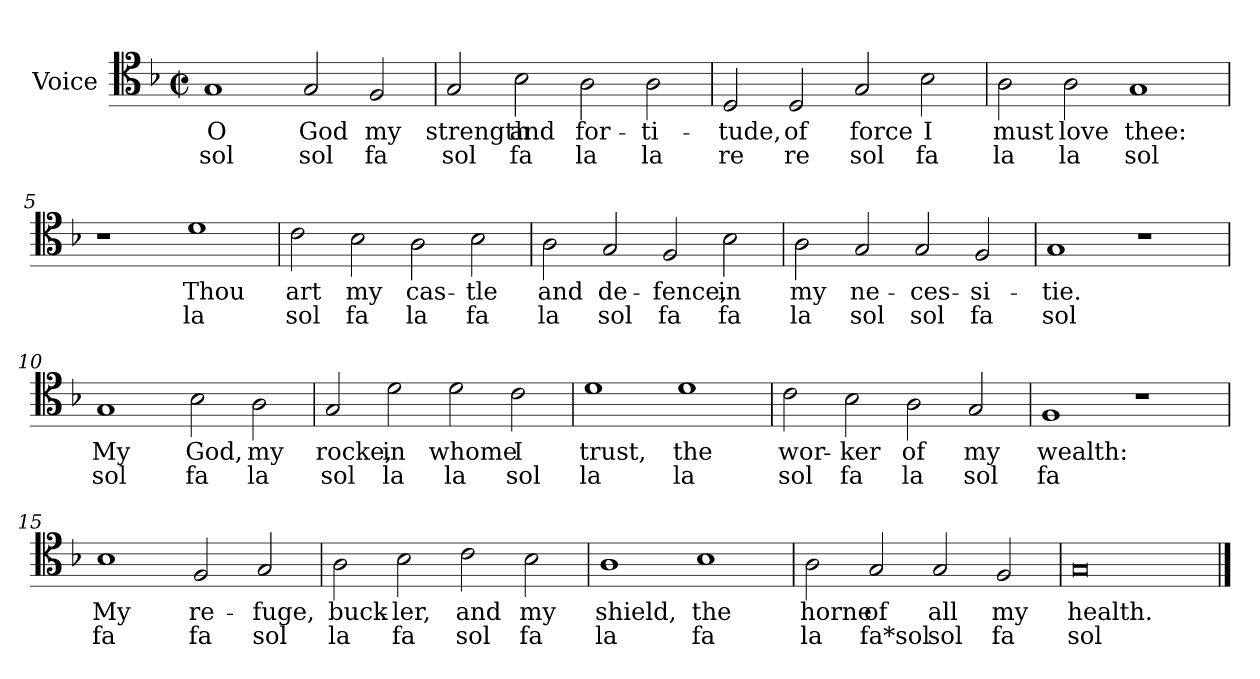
**kern	**text	**text
*part1	*part1	*part1
*staff1	*staff1	*staff1
*I"Voice	*	*
*I'Vo.	*	*
*clefC4	*	*
*k[b-]	*	*
*M4/2	*	*
*met(c|)	*	*
=1	=1	=1
1G	O	sol
2G/	God	sol
2F/	my	fa
=2	=2	=2
2G/	strength	sol
2B-\	and	fa
2A\	for-	la
2A\	-ti-	la
=3	=3	=3
2D/	-tude,	re
2D/	of	re
2G/	force	sol
2B-\	I	fa
=4	=4	=4
2A\	must	la
2A\	love	la
1G	thee:	sol
=5	=5	=5
1r	.	.
1d	Thou	la
=6	=6	=6
2c\	art	sol
2B-\	my	fa
2A\	cas-	la
2B-\	-tle	fa
=7	=7	=7
2A\	and	la
2G/	de-	sol
2F/	-fence,	fa
2B-\	in	fa
=8	=8	=8
2A\	my	la
2G/	ne-	sol
2G/	-ces-	sol
2F/	-si-	fa
=9	=9	=9
1G	-tie.	sol
1r	.	.
=10	=10	=10
1G	My	sol
2B-\	God,	fa
2A\	my	la
=11	=11	=11
2G/	rocke,	sol
2d\	in	la
2d\	whome	la
2c\	I	sol
=12	=12	=12
1d	trust,	la
1d	the	la
=13	=13	=13
2c\	wor-	sol
2B-\	-ker	fa
2A\	of	la
2G/	my	sol
=14	=14	=14
1F	wealth:	fa
1r	.	.
=15	=15	=15
1B-	My	fa
2F/	re-	fa
2G/	-fuge,	sol
=16	=16	=16
2A\	buck-	la
2B-\	-ler,	fa
2c\	and	sol
2B-\	my	fa
=17	=17	=17
1A	shield,	la
1B-	the	fa
=18	=18	=18
2A\	horne	la
2G/	of	fa*sol
2G/	all	sol
2F/	my	fa
=19	=19	=19
0G	health.	sol
==	==	==
*-	*-	*-
